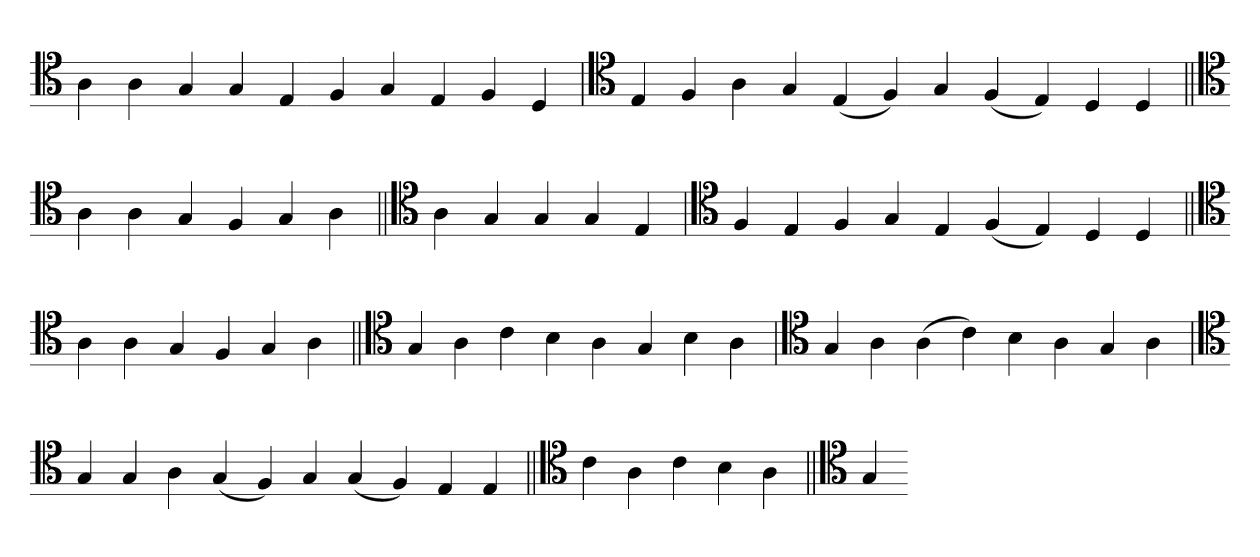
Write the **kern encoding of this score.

**kern
*part1
*staff1
*clefC4
=
4A
4A
4G
4G
4E
4F
4G
4E
4F
4D
=`
*clefC4
4E
4F
4A
4G
(4E
4F)
4G
(4F
4E)
4D
4D
=||
*clefC4
4A
4A
4G
4F
4G
4A
=||
*clefC4
4A
4G
4G
4G
4E
=`
*clefC4
4F
4E
4F
4G
4E
(4F
4E)
4D
4D
=||
*clefC4
4A
4A
4G
4F
4G
4A
=||
*clefC4
4G
4A
4c
4B
4A
4G
4B
4A
='
*clefC4
4G
4A
(4A
4c)
4B
4A
4G
4A
=`
*clefC4
4G
4G
4A
(4G
4F)
4G
(4G
4F)
4E
4E
=||
*clefC4
4c
4A
4c
4B
4A
=||
*clefC4
4G
=-
*-
